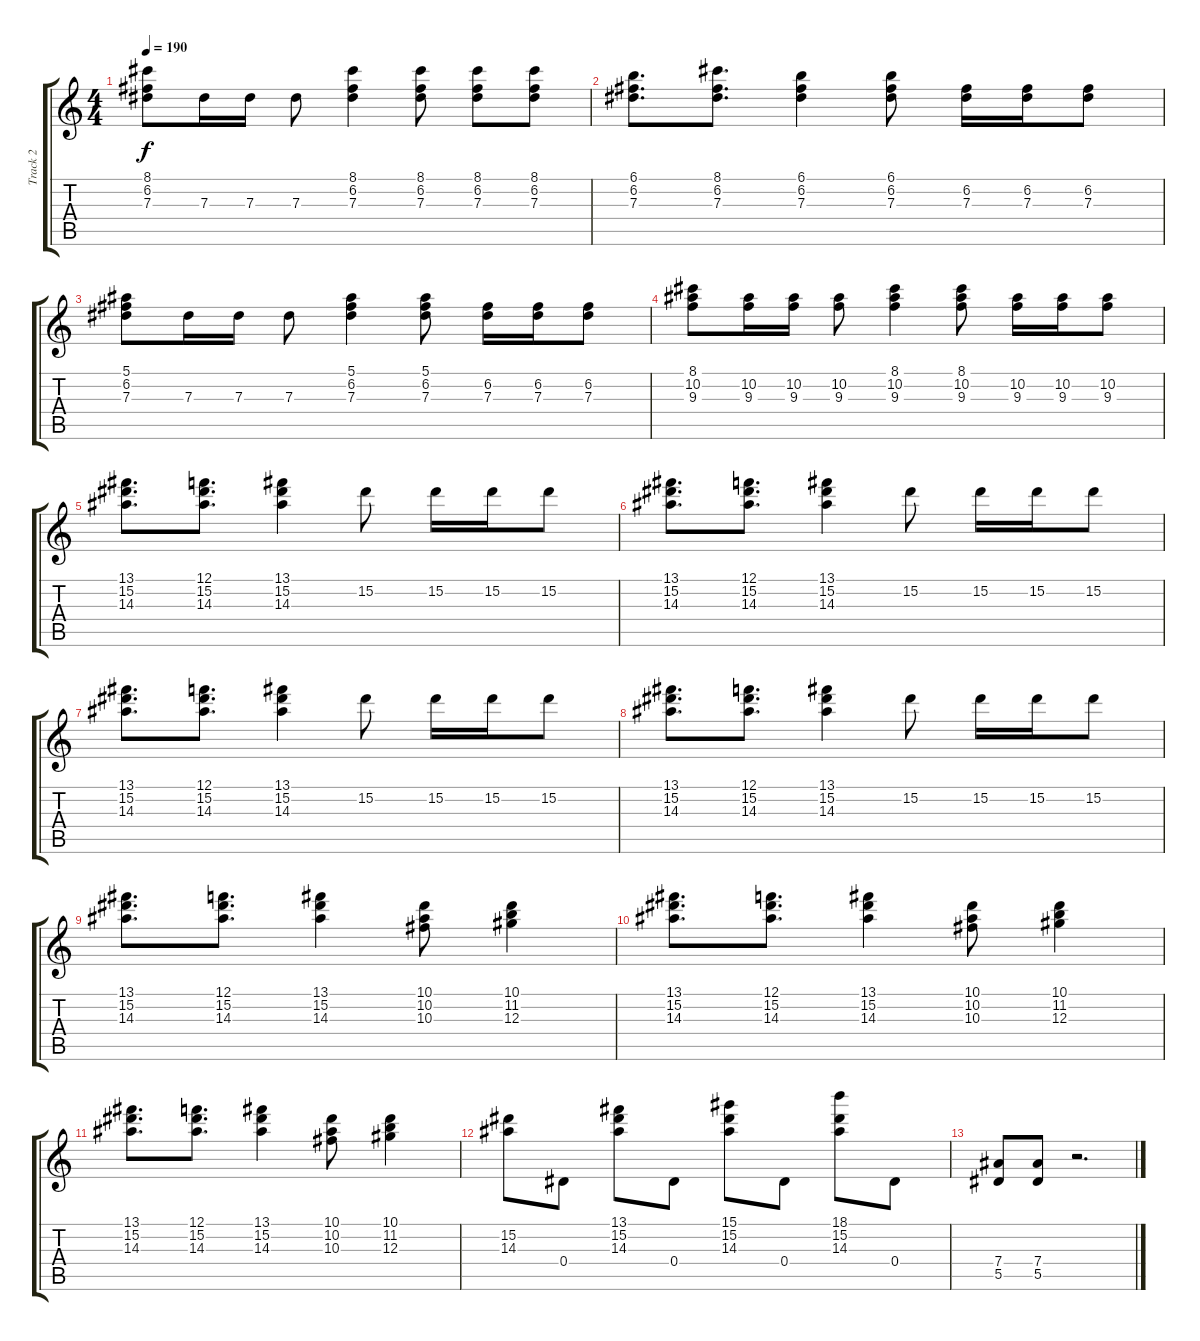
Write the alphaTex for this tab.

\track ("Track 2" "Track 2") {instrument distortionguitar}
\staff {score tabs}
\tuning (F4 C4 Ab3 Eb3 Bb2 F2) {hide}
\ts (4 4)
\tempo 190
\clef g2
\ks c
(8.1 6.2 7.3).8{dy f} 7.3.16 7.3.16 7.3.8 (8.1 6.2 7.3).4 (8.1 6.2 7.3).8 (8.1 6.2 7.3).8 (8.1 6.2 7.3).8 |
(6.1 6.2 7.3).8{d} (8.1 6.2 7.3).8{d} (6.1 6.2 7.3).4 (6.1 6.2 7.3).8 (6.2 7.3).16 (6.2 7.3).16 (6.2 7.3).8 |
(5.1 6.2 7.3).8 7.3.16 7.3.16 7.3.8 (5.1 6.2 7.3).4 (5.1 6.2 7.3).8 (6.2 7.3).16 (6.2 7.3).16 (6.2 7.3).8 |
(8.1 10.2 9.3).8 (10.2 9.3).16 (10.2 9.3).16 (10.2 9.3).8 (8.1 10.2 9.3).4 (8.1 10.2 9.3).8 (10.2 9.3).16 (10.2 9.3).16 (10.2 9.3).8 |
(13.1 15.2 14.3).8{d} (12.1 15.2 14.3).8{d} (13.1 15.2 14.3).4 15.2.8 15.2.16 15.2.16 15.2.8 |
(13.1 15.2 14.3).8{d} (12.1 15.2 14.3).8{d} (13.1 15.2 14.3).4 15.2.8 15.2.16 15.2.16 15.2.8 |
(13.1 15.2 14.3).8{d} (12.1 15.2 14.3).8{d} (13.1 15.2 14.3).4 15.2.8 15.2.16 15.2.16 15.2.8 |
(13.1 15.2 14.3).8{d} (12.1 15.2 14.3).8{d} (13.1 15.2 14.3).4 15.2.8 15.2.16 15.2.16 15.2.8 |
(13.1 15.2 14.3).8{d} (12.1 15.2 14.3).8{d} (13.1 15.2 14.3).4 (10.1 10.2 10.3).8 (10.1 11.2 12.3).4 |
(13.1 15.2 14.3).8{d} (12.1 15.2 14.3).8{d} (13.1 15.2 14.3).4 (10.1 10.2 10.3).8 (10.1 11.2 12.3).4 |
(13.1 15.2 14.3).8{d} (12.1 15.2 14.3).8{d} (13.1 15.2 14.3).4 (10.1 10.2 10.3).8 (10.1 11.2 12.3).4 |
(15.2 14.3).8 0.4.8 (13.1 15.2 14.3).8 0.4.8 (15.1 15.2 14.3).8 0.4.8 (18.1 15.2 14.3).8 0.4.8 |
(7.4 5.5).8 (7.4 5.5).8 r.2{d}
